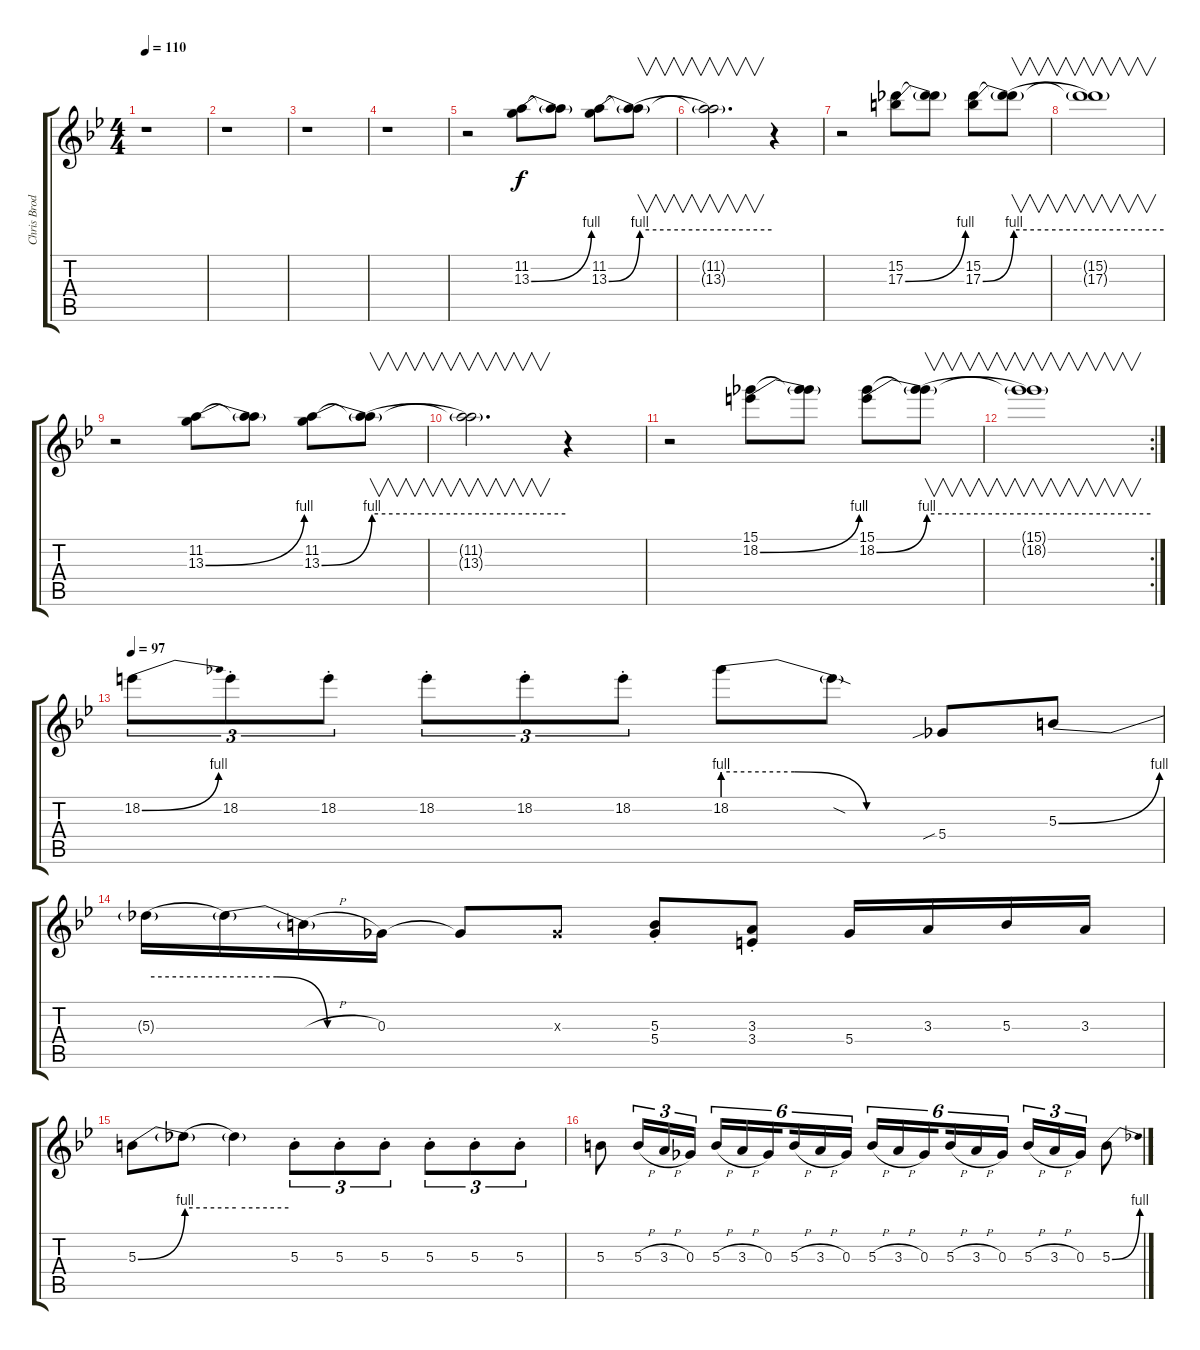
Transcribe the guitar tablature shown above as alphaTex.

\track ("Chris Broderick Lead" "Chris Brod") {instrument overdrivenguitar}
\staff {score tabs}
\tuning (Eb4 Bb3 Gb3 Db3 Ab2 Eb2) {hide}
\ts (4 4)
\tempo 110
\clef g2
\ks bb
r.1{dy f} |
r.1 |
r.1 |
r.1 |
r.2 (11.2 13.3{be (bend 0 0 60 4)}).8 (11.2{t} 13.3{t}).8 (11.2 13.3{be (bend 0 0 60 4)}).8 (11.2{t} 13.3{be (hold 0 4 60 4) t}).8{v} |
(11.2{t} 13.3{t}).2{v d} r.4 |
r.2 (15.2 17.3{be (bend 0 0 60 4)}).8 (15.2{t} 17.3{t}).8 (15.2 17.3{be (bend 0 0 60 4)}).8 (15.2{t} 17.3{be (hold 0 4 60 4) t}).8{v} |
(15.2{t} 17.3{t}).1{v} |
r.2 (11.2 13.3{be (bend 0 0 60 4)}).8 (11.2{t} 13.3{t}).8 (11.2 13.3{be (bend 0 0 60 4)}).8 (11.2{t} 13.3{be (hold 0 4 60 4) t}).8{v} |
(11.2{t} 13.3{t}).2{v d} r.4 |
r.2 (15.1 18.2{be (bend 0 0 60 4)}).8 (15.1{t} 18.2{t}).8 (15.1 18.2{be (bend 0 0 60 4)}).8 (15.1{t} 18.2{be (hold 0 4 60 4) t}).8{v} |
\rc 2
(15.1{t} 18.2{t}).1{v} |
\tempo 97
18.2{be (bend 0 0 60 4)}.8{tu (3 2)} 18.2{st}.8{tu (3 2)} 18.2{st}.8{tu (3 2)} 18.2{st}.8{tu (3 2)} 18.2{st}.8{tu (3 2)} 18.2{st}.8{tu (3 2)} 18.2{be (custom 0 4 20 4 40 0 60 0)}.8 18.2{sod t}.8 5.4{sib}.8 5.3{be (bend 0 0 60 4)}.8 |
5.3{be (hold 0 4 60 4) t}.16 5.3{be (custom 0 4 20 4 40 0 60 0) t}.16 5.3{h t}.16 0.3.16 0.3{t}.8 0.3{x}.8 (5.3{st} 5.4{st}).8 (3.3{st} 3.4{st}).8 5.4.16 3.3.16 5.3.16 3.3.16 |
5.3{be (bend 0 0 60 4)}.8 5.3{be (hold 0 4 60 4) t}.8 5.3{be (hold 0 4 60 4) t}.4 5.3{st}.8{tu (3 2)} 5.3{st}.8{tu (3 2)} 5.3{st}.8{tu (3 2)} 5.3{st}.8{tu (3 2)} 5.3{st}.8{tu (3 2)} 5.3{st}.8{tu (3 2)} |
5.3.8 5.3{h}.16{tu (3 2)} 3.3{h}.16{tu (3 2)} 0.3.16{tu (3 2)} 5.3{h}.16{tu (6 4)} 3.3{h}.16{tu (6 4)} 0.3.16{tu (6 4) beam splitsecondary} 5.3{h}.16{tu (6 4)} 3.3{h}.16{tu (6 4)} 0.3.16{tu (6 4)} 5.3{h}.16{tu (6 4)} 3.3{h}.16{tu (6 4)} 0.3.16{tu (6 4) beam splitsecondary} 5.3{h}.16{tu (6 4)} 3.3{h}.16{tu (6 4)} 0.3.16{tu (6 4)} 5.3{h}.16{tu (3 2)} 3.3{h}.16{tu (3 2)} 0.3.16{tu (3 2)} 5.3{be (bend 0 0 60 4)}.8
